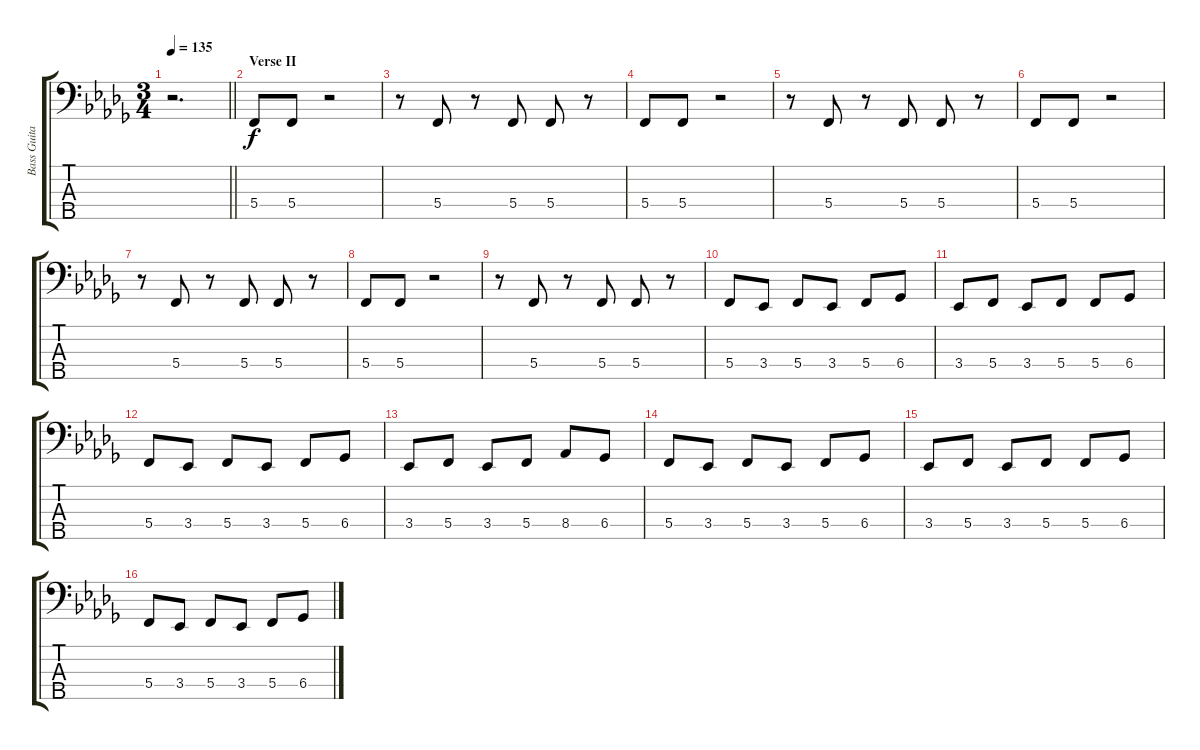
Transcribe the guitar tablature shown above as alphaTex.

\track ("Bass Guitar" "Bass Guita") {instrument electricbassfinger}
\staff {score tabs}
\tuning (F2 C2 G1 C1 A0) {hide}
\ts (3 4)
\tempo 135
\clef f4
\barLineRight lightlight
\ks db
r.2{d dy f} |
\section ("" "Verse II")
5.4.8 5.4.8 r.2 |
r.8 5.4.8 r.8 5.4.8 5.4.8 r.8 |
5.4.8 5.4.8 r.2 |
r.8 5.4.8 r.8 5.4.8 5.4.8 r.8 |
5.4.8 5.4.8 r.2 |
r.8 5.4.8 r.8 5.4.8 5.4.8 r.8 |
5.4.8 5.4.8 r.2 |
r.8 5.4.8 r.8 5.4.8 5.4.8 r.8 |
5.4.8 3.4.8 5.4.8 3.4.8 5.4.8 6.4.8 |
3.4.8 5.4.8 3.4.8 5.4.8 5.4.8 6.4.8 |
5.4.8 3.4.8 5.4.8 3.4.8 5.4.8 6.4.8 |
3.4.8 5.4.8 3.4.8 5.4.8 8.4.8 6.4.8 |
5.4.8 3.4.8 5.4.8 3.4.8 5.4.8 6.4.8 |
3.4.8 5.4.8 3.4.8 5.4.8 5.4.8 6.4.8 |
5.4.8 3.4.8 5.4.8 3.4.8 5.4.8 6.4.8
